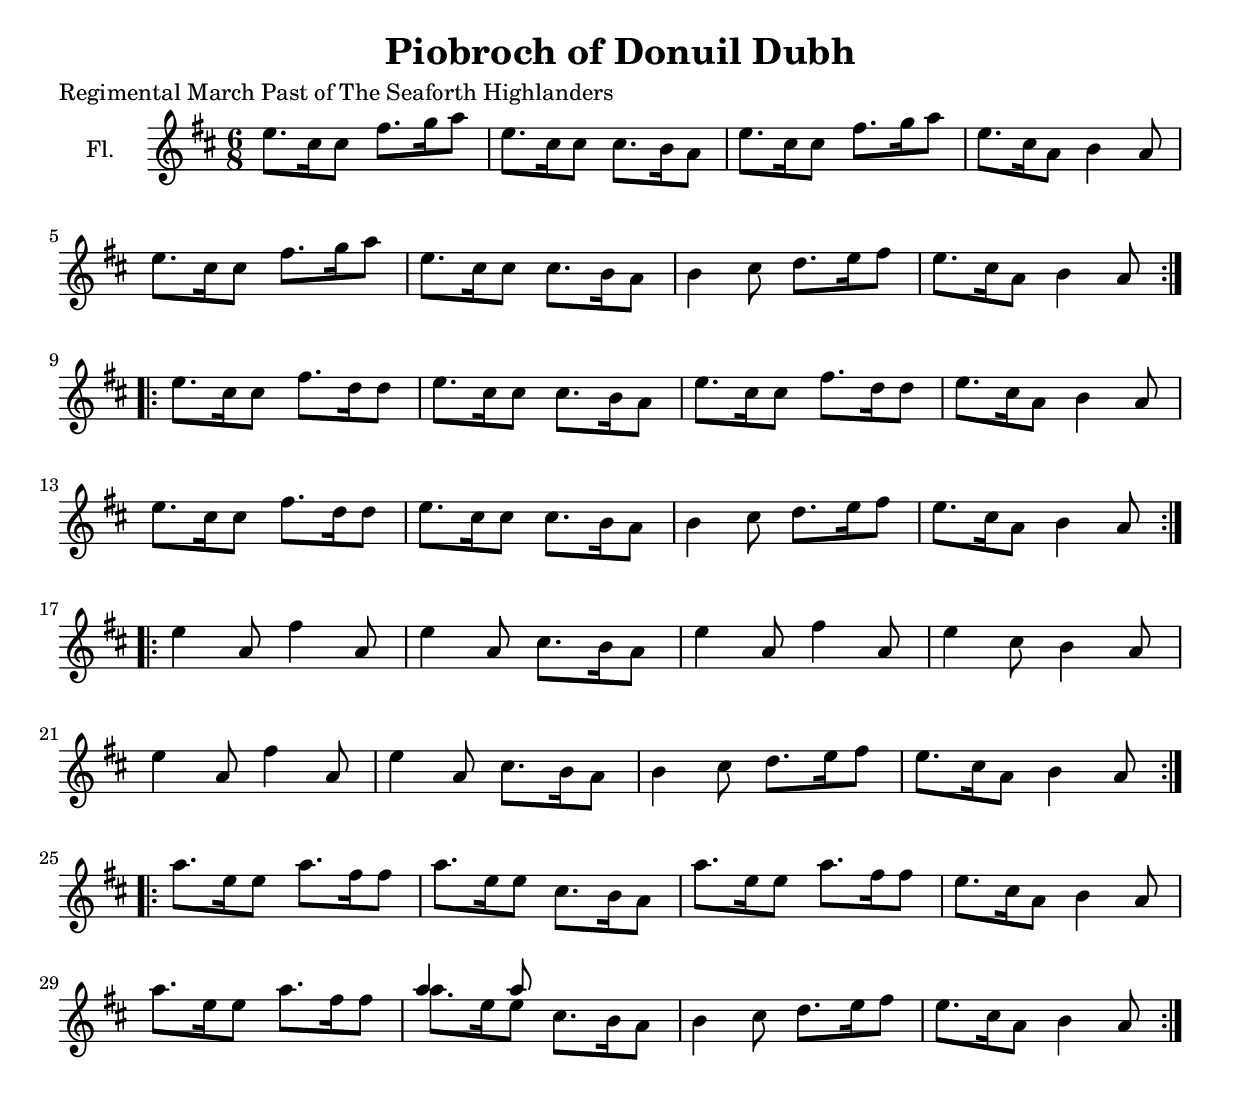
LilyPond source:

\version "2.19.0"

\header {
  title = "Piobroch of Donuil Dubh"
  meter = "Regimental March Past of The Seaforth Highlanders"
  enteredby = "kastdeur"
}

global = {
  \key d \major
  \time 6/8
}

bpm = \tempo 4. = 90

mbreak = {}

thrwd = {}
grip = {} 

%\include "tinwhistle-bagpipe-embellishments.ily"

fluteA = \fixed c'' {
	\repeat unfold 2 {
		e8. [ cis16 cis8 ] fis8. [ g16 a8 ] |
		e8. [ cis16 cis8 ] cis8. [ b,16 a,8 ] |
	} \alternative {
		{
		  e8. [ cis16 cis8 ] fis8. [ g16 a8 ] |
		  e8. [ cis16 a,8 ] b,4 a,8 \mbreak |
		}
		{
		  b,4 cis8 \thrwd d8. [ e16 fis8 ] |
		  e8. [ cis16 a,8 ] b,4 a,8 |
		}
	}
}
fluteB = \fixed c'' {
	\repeat unfold 2 {
		e8. [ cis16 cis8 ] fis8. [ d16 d8 ] |
		e8. [ cis16 cis8 ] cis8. [ b,16 a,8 ] |
	} \alternative {
		{
		  e8. [ cis16 cis8 ] fis8. [ d16 d8 ] |
		  e8. [ cis16 a,8 ] b,4 a,8 \mbreak |
		}
		{
		  b,4 cis8 \thrwd d8. [ e16 fis8 ] |
		  e8. [ cis16 a,8 ] b,4 a,8 |
		}
	}
}
fluteC = \fixed c'' {
	\repeat unfold 2 {
		\grip e4 a,8 \grip fis4 a,8 |
		\grip e4 a,8 cis8. [ b,16 a,8 ] |
	} \alternative {
		{
		  \grip e4 a,8 \grip fis4 a,8 |
		  \grip e4 cis8 b,4 a,8 \mbreak |
		}
		{
		  b,4 cis8 \thrwd d8. [ e16 fis8 ] |
		  e8. [ cis16 a,8 ] b,4 a,8 |
		}
	}
}
fluteD = \fixed c'' {
	a8. e16 e8	a8. fis16 fis8 |
	a8. e16 e8	cis8. b,16 a,8 |
	a8. e16 e8	a8. fis16 fis8 |
	e8. cis16 a,8	b,4 a,8 |

	a8. e16 e8	a8. fis16 fis8 |
	<<
		\tag #'secondTime { a4 \grip a8	}
		\\
		\tag #'firstTime { a8. e16 e8	}
	>>
	cis8. b,16 a,8 |
	b,4 cis8 d8. e16 fis8 |
	e8. cis16 a,8	b,4 a,8 
}


flute = \relative c'' {
  \global
  \repeat volta 2 { \fluteA }
  \break
  \repeat volta 2 { \fluteB }
  \break
  \repeat volta 2 { \fluteC }
  \break
  \repeat volta 2 { \fluteD }
}

flutePart = \new Staff \with {
  instrumentName = "Fl."
  midiInstrument = "flute"
} \flute

\score {
  <<
    \flutePart
  >>
  \layout { }
}

\score {
  \new Staff \with {
	instrumentName = "Fl."
	midiInstrument = "flute"
  } {
	\global
	\fluteA \fluteA
	\fluteB \fluteB
	\fluteC \fluteC
	\keepWithTag #'firstTime \fluteD \keepWithTag #'secondTime \fluteD
  }
  \midi {
	\bpm
  }
}
